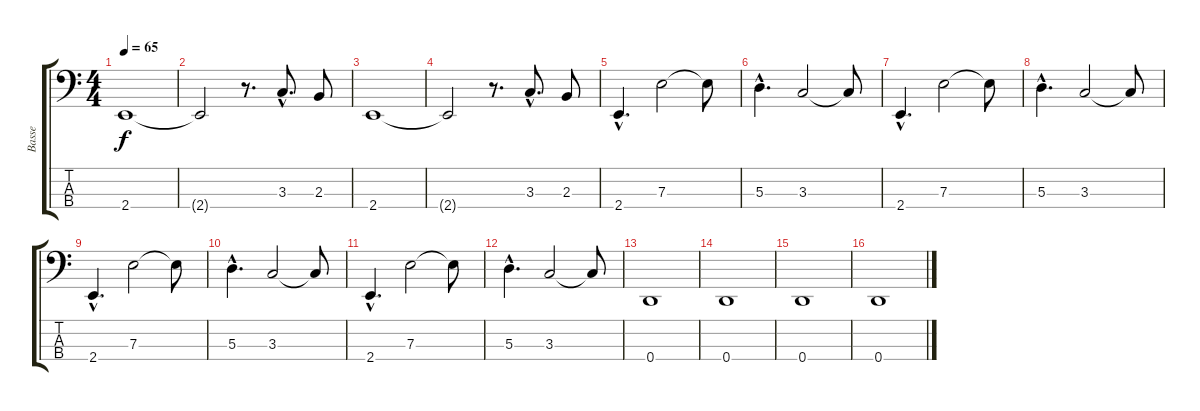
\track ("Basse" "Basse") {instrument acousticbass}
\staff {score tabs}
\tuning (G2 D2 A1 D1) {hide}
\ts (4 4)
\tempo 65
\clef f4
\ks c
2.4.1{dy f} |
2.4{t}.2 r.8{d} 3.3{hac}.8{d} 2.3.8 |
2.4.1 |
2.4{t}.2 r.8{d} 3.3{hac}.8{d} 2.3.8 |
2.4{hac}.4{d} 7.3.2 7.3{t}.8 |
5.3{hac}.4{d} 3.3.2 3.3{t}.8 |
2.4{hac}.4{d} 7.3.2 7.3{t}.8 |
5.3{hac}.4{d} 3.3.2 3.3{t}.8 |
2.4{hac}.4{d} 7.3.2 7.3{t}.8 |
5.3{hac}.4{d} 3.3.2 3.3{t}.8 |
2.4{hac}.4{d} 7.3.2 7.3{t}.8 |
5.3{hac}.4{d} 3.3.2 3.3{t}.8 |
0.4.1 |
0.4.1 |
0.4.1 |
0.4.1
